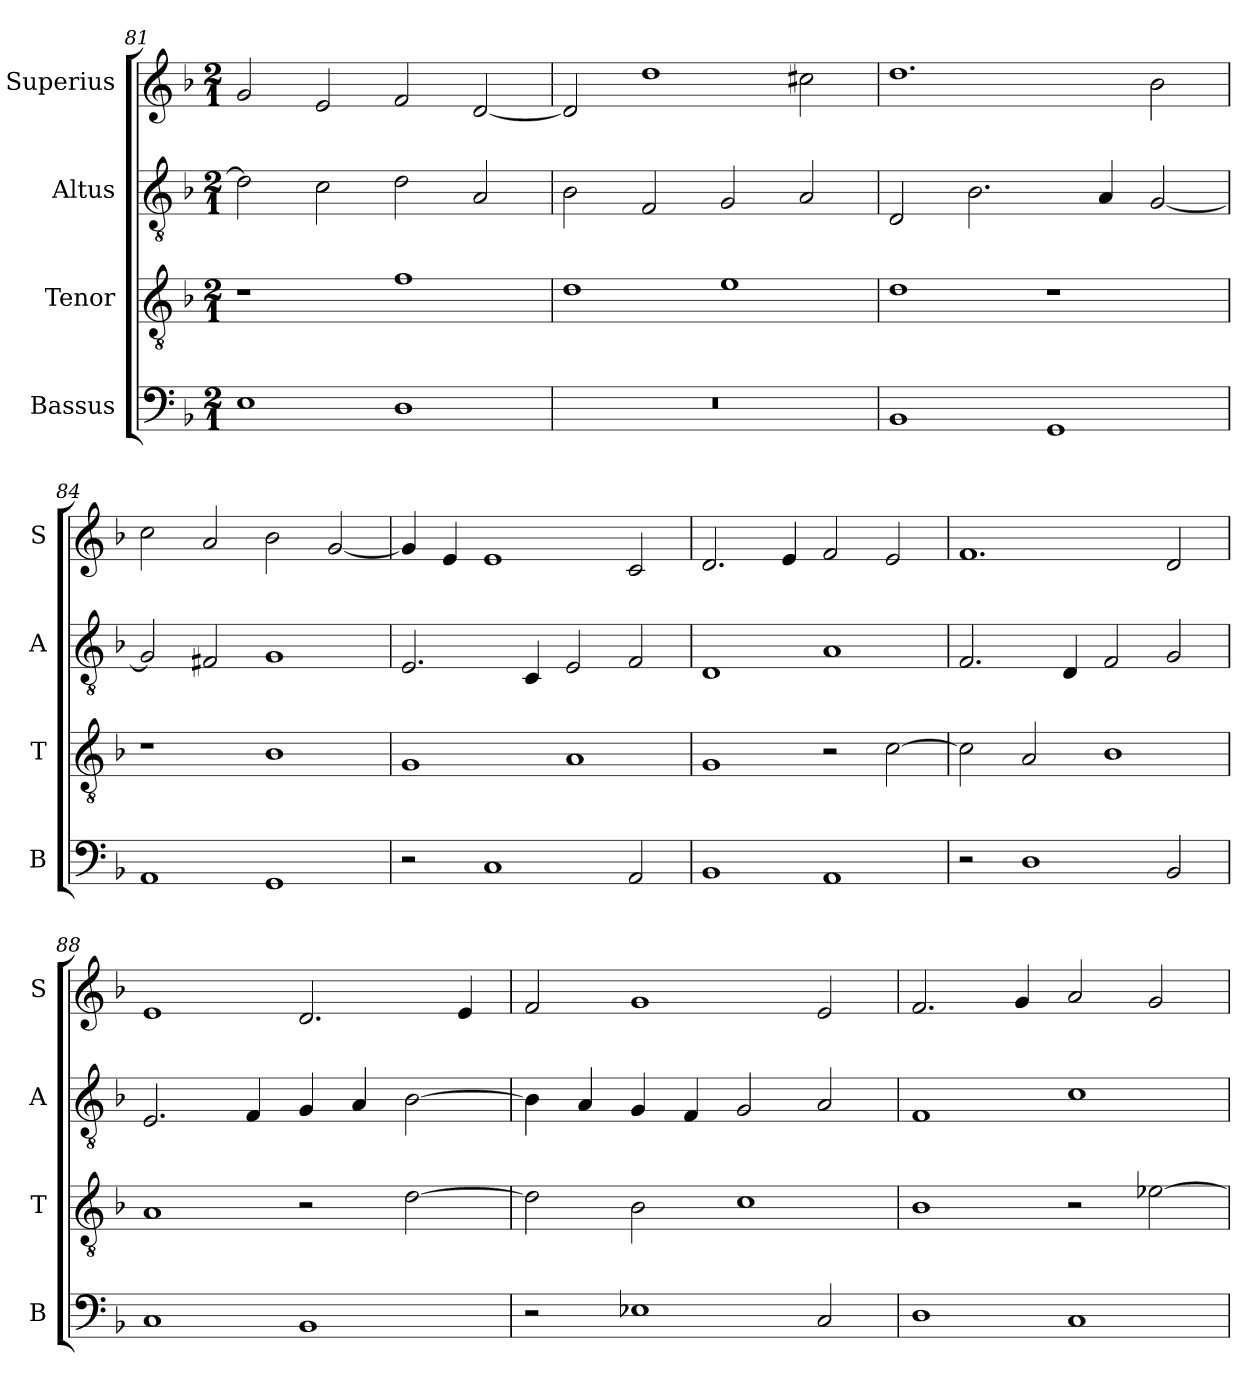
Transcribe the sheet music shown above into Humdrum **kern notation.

**kern	**kern	**kern	**kern
*part4	*part3	*part2	*part1
*staff4	*staff3	*staff2	*staff1
*I"Bassus	*I"Tenor	*I"Altus	*I"Superius
*I'B	*I'T	*I'A	*I'S
*clefF4	*clefGv2	*clefGv2	*clefG2
*k[b-]	*k[b-]	*k[b-]	*k[b-]
*M2/1	*M2/1	*M2/1	*M2/1
=81	=81	=81	=81
1E	1r	2d\]	2g/
.	.	2c\	2e/
1D	1f	2d\	2f/
.	.	2A/	[2d/
=82	=82	=82	=82
0r	1d	2B-\	2d/]
.	.	2F/	1dd
.	1e	2G/	.
.	.	2A/	2cc#X\
=83	=83	=83	=83
1BB-	1d	2D/	1.dd
.	.	2.B-\	.
1GG	1r	.	.
.	.	4A/	.
.	.	[2G/	2b-\
=84	=84	=84	=84
1AA	1r	2G/]	2cc\
.	.	2F#X/	2a/
1GG	1B-	1G	2b-\
.	.	.	[2g/
=85	=85	=85	=85
2r	1G	2.E/	4g/]
.	.	.	4e/
1C	.	.	1e
.	.	4C/	.
.	1A	2E/	.
2AA/	.	2F/	2c/
=86	=86	=86	=86
1BB-	1G	1D	2.d/
.	.	.	4e/
1AA	2r	1A	2f/
.	[2c\	.	2e/
=87	=87	=87	=87
2r	2c\]	2.F/	1.f
1D	2A/	.	.
.	.	4D/	.
.	1B-	2F/	.
2BB-/	.	2G/	2d/
=88	=88	=88	=88
1C	1A	2.E/	1e
.	.	4F/	.
1BB-	2r	4G/	2.d/
.	.	4A/	.
.	[2d\	[2B-\	.
.	.	.	4e/
=89	=89	=89	=89
2r	2d\]	4B-\]	2f/
.	.	4A/	.
1E-X	2B-\	4G/	1g
.	.	4F/	.
.	1c	2G/	.
2C/	.	2A/	2e/
=90	=90	=90	=90
1D	1B-	1F	2.f/
.	.	.	4g/
1C	2r	1c	2a/
.	[2e-X\	.	2g/
=	=	=	=
*-	*-	*-	*-
